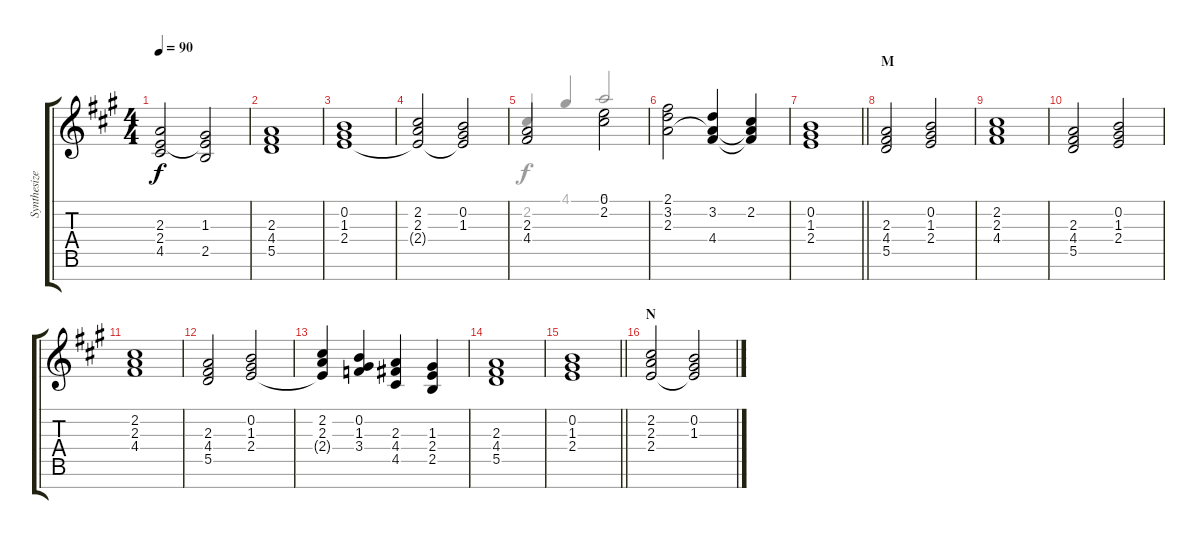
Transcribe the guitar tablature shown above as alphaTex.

\track ("Synthesizer" "Synthesize") {instrument pad2warm}
\staff {score tabs}
\tuning (E5 B4 G4 D4 A3 E3 B2) {hide}
\voice
\ts (4 4)
\tempo 90
\clef g2
\ks a
(2.3 2.4{t} 4.5).2{dy f} (1.3 2.4{t} 2.5).2 |
(2.3 4.4 5.5).1 |
(0.2 1.3 2.4).1 |
(2.2 2.3 2.4{t}).2 (0.2 1.3 2.4{t}).2 |
(2.3 4.4).2 (0.1 2.2).2{beam Down} |
(2.1 3.2 2.3).2 (3.2 2.3{t} 4.4).4 (2.2 2.3{t} 4.4{t}).4 |
\barLineRight lightlight
(0.2 1.3 2.4).1 |
\section ("" "M")
(2.3 4.4 5.5).2 (0.2 1.3 2.4).2 |
(2.2 2.3 4.4).1 |
(2.3 4.4 5.5).2 (0.2 1.3 2.4).2 |
(2.2 2.3 4.4).1 |
(2.3 4.4 5.5).2 (0.2 1.3 2.4).2 |
(2.2 2.3 2.4{t}).4 (0.2 1.3 3.4).4 (2.3 4.4 4.5).4 (1.3 2.4 2.5).4 |
(2.3 4.4 5.5).1 |
\barLineRight lightlight
(0.2 1.3 2.4).1 |
\section ("" "N")
(2.2 2.3 2.4).2 (0.2 1.3 2.4{t}).2
\voice
\clef g2
\ottava regular
\simile none
\ks a
|
|
|
|
2.2.4{beam Up} 4.1.4{beam Up} 5.1.2{beam Up} |
|
\barLineRight lightlight
|
|
|
|
|
|
|
|
\barLineRight lightlight
|
